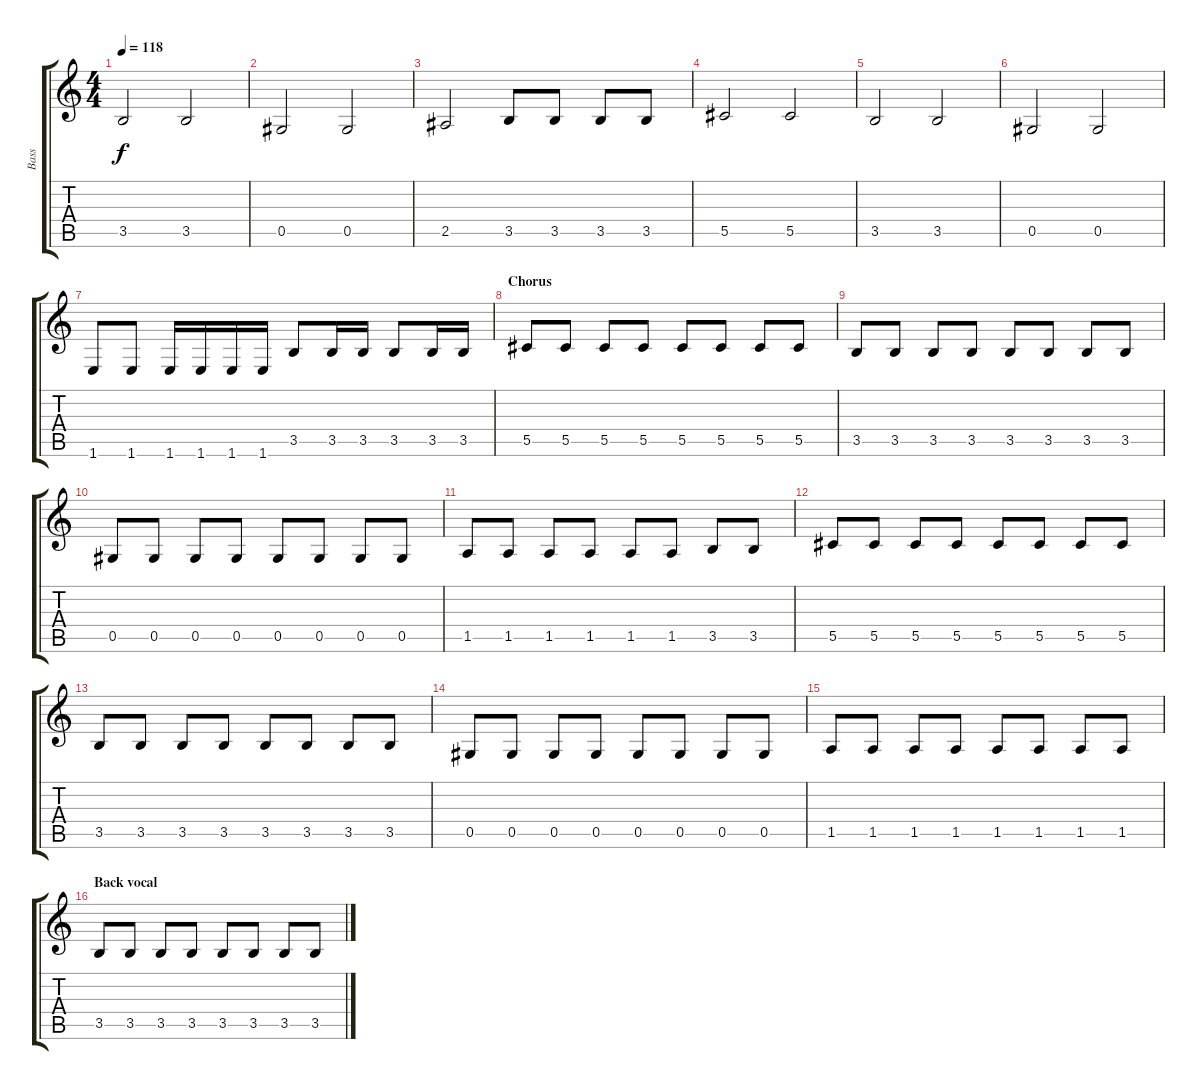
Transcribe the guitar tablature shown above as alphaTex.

\track ("Bass" "Bass") {instrument electricbassfinger}
\staff {score tabs}
\tuning (Eb4 Bb3 Gb3 Db3 Ab2 Eb2) {hide}
\ts (4 4)
\tempo 118
\clef g2
\ks c
3.5.2{dy f} 3.5.2 |
0.5.2 0.5.2 |
2.5.2 3.5.8 3.5.8 3.5.8 3.5.8 |
5.5.2 5.5.2 |
3.5.2 3.5.2 |
0.5.2 0.5.2 |
1.6.8 1.6.8 1.6.16 1.6.16 1.6.16 1.6.16 3.5.8 3.5.16 3.5.16 3.5.8 3.5.16 3.5.16 |
\section ("" "Chorus")
5.5.8 5.5.8 5.5.8 5.5.8 5.5.8 5.5.8 5.5.8 5.5.8 |
3.5.8 3.5.8 3.5.8 3.5.8 3.5.8 3.5.8 3.5.8 3.5.8 |
0.5.8 0.5.8 0.5.8 0.5.8 0.5.8 0.5.8 0.5.8 0.5.8 |
1.5.8 1.5.8 1.5.8 1.5.8 1.5.8 1.5.8 3.5.8 3.5.8 |
5.5.8 5.5.8 5.5.8 5.5.8 5.5.8 5.5.8 5.5.8 5.5.8 |
3.5.8 3.5.8 3.5.8 3.5.8 3.5.8 3.5.8 3.5.8 3.5.8 |
0.5.8 0.5.8 0.5.8 0.5.8 0.5.8 0.5.8 0.5.8 0.5.8 |
1.5.8 1.5.8 1.5.8 1.5.8 1.5.8 1.5.8 1.5.8 1.5.8 |
\section ("" "Back vocal")
3.5.8 3.5.8 3.5.8 3.5.8 3.5.8 3.5.8 3.5.8 3.5.8
